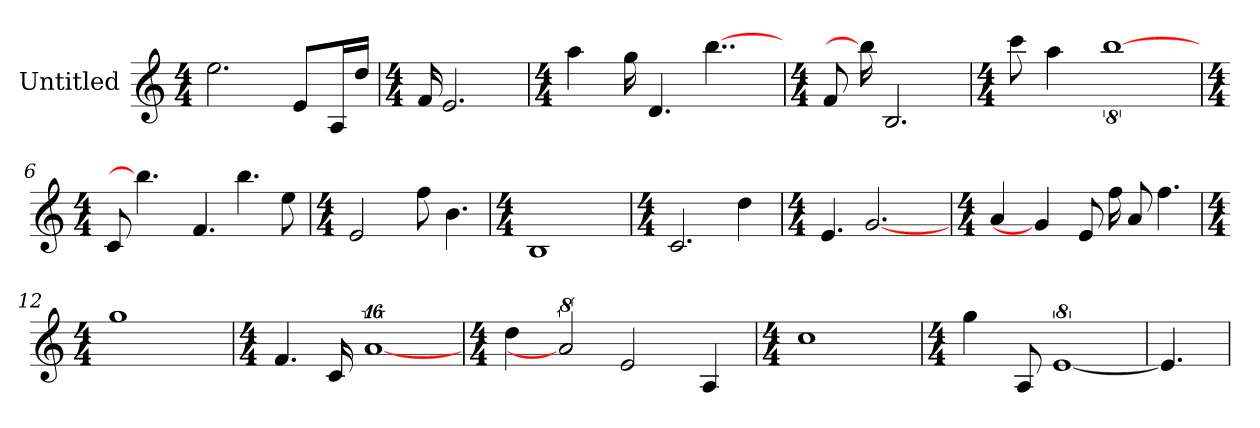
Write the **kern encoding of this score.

**kern
*part1
*staff1
*I"Untitled
*k[]
*C:
*M4/4
=1
!LO:N:vis=2.
2ee
8eL
16AL
16ddJJ
=2
*k[]
*C:
*M4/4
16f
!LO:N:vis=2.
2e
=3
*k[]
*C:
*M4/4
4aa
16gg
!LO:N:vis=4.
4d
[4..bb
=4
*k[]
*C:
*M4/4
8f
16bb]
!LO:N:vis=2.
2B
=5
*k[]
*C:
*M4/4
8ccc
4aa
[8%5bb
=6
*k[]
*C:
*M4/4
8c
4.bb]
!LO:N:vis=4.
4f
!LO:N:vis=4.
4bb
8ee
=7
*k[]
*C:
*M4/4
2e
8ff
!LO:N:vis=4.
4b
=8
*k[]
*C:
*M4/4
1B
=9
*k[]
*C:
*M4/4
!LO:N:vis=2.
2c
4dd
=10
*k[]
*C:
*M4/4
!LO:N:vis=4.
4e
[2.g
=11
*k[]
*C:
*M4/4
4a
4g]
8e
16ff
8a
!LO:N:vis=4.
4ff
=12
*k[]
*C:
*M4/4
1gg
=13
*k[]
*C:
*M4/4
!LO:N:vis=4.
4f
16c
[16%11a
=14
*k[]
*C:
*M4/4
4dd
16%5a]
2e
4A
=15
*k[]
*C:
*M4/4
1cc
=16
*k[]
*C:
*M4/4
4gg
8A
[8%5e
=17
4.e]
=
*-
